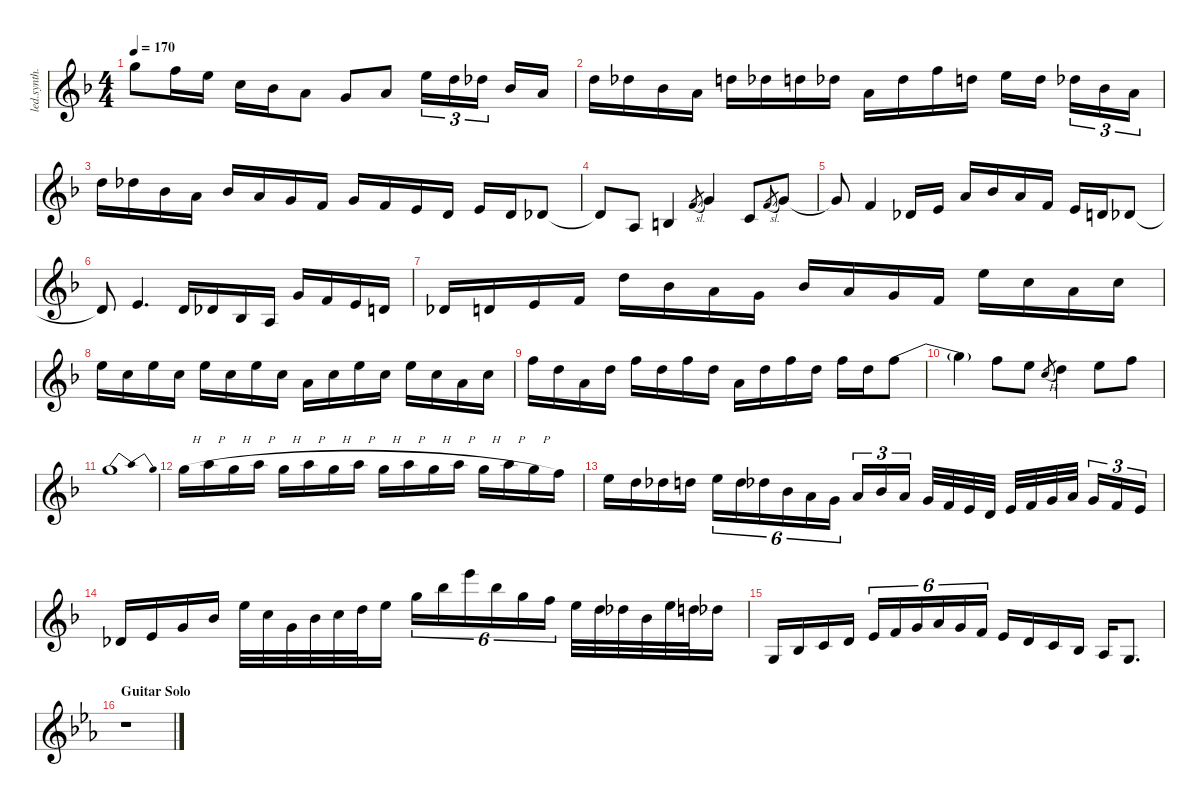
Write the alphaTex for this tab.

\defaultSystemsLayout 4
\hideDynamics
\bracketExtendMode nobrackets
\otherSystemsTrackNameOrientation horizontal
\track ("Keyboards" "led.synth.") {instrument lead1square}
\staff {score}
\tuning (E4 B3 G3 D3 A2 E2)
\ts (4 4)
\tempo 170
\clef g2
\ks f
15.1{t acc forcenatural}.8{dy f beam Down} 13.1{acc forcenatural}.16{beam Down} 12.1{acc forcenatural}.16{beam Down} 13.2{acc forcenatural}.16{beam Down} 15.3{acc b}.16{beam Down} 14.3{acc forcenatural}.8{beam Down} 12.3{acc forcenatural}.8{beam Up} 14.3{acc forcenatural}.8{beam Up} 12.1{acc forcenatural}.16{tu (3 2) beam Down} 15.2{acc forcenatural}.16{tu (3 2) beam Down} 14.2{acc b}.16{tu (3 2) beam Down} 15.3{acc b}.16{beam Up} 14.3{acc forcenatural}.16{beam Up} |
15.2{acc forcenatural}.16{beam Down} 14.2{acc b}.16{beam Down} 15.3{acc b}.16{beam Down} 14.3{acc forcenatural}.16{beam Down} 15.2{acc forcenatural}.16{beam Down} 14.2{acc b}.16{beam Down} 15.2{acc forcenatural}.16{beam Down} 14.2{acc b}.16{beam Down} 14.3{acc forcenatural}.16{beam Down} 14.2{acc b}.16{beam Down} 13.1{acc forcenatural}.16{beam Down} 15.2{acc forcenatural}.16{beam Down} 12.1{acc forcenatural}.16{beam Down} 15.2{acc forcenatural}.16{beam Down} 14.2{acc b}.16{tu (3 2) beam Down} 15.3{acc b}.16{tu (3 2) beam Down} 14.3{acc forcenatural}.16{tu (3 2) beam Down} |
15.2{acc forcenatural}.16{beam Down} 14.2{acc b}.16{beam Down} 15.3{acc b}.16{beam Down} 14.3{acc forcenatural}.16{beam Down} 15.3{acc b}.16{beam Up} 14.3{acc forcenatural}.16{beam Up} 12.3{acc forcenatural}.16{beam Up} 15.4{acc forcenatural}.16{beam Up} 12.3{acc forcenatural}.16{beam Up} 15.4{acc forcenatural}.16{beam Up} 14.4{acc forcenatural}.16{beam Up} 12.4{acc forcenatural}.16{beam Up} 14.4{acc forcenatural}.16{beam Up} 12.4{acc forcenatural}.16{beam Up} 16.5{acc b}.8{beam Up} |
16.5{t acc b}.8{beam Up} 12.5{acc forcenatural}.8{beam Up} 14.5{acc forcenatural}.4{beam Up} 15.4{sl acc forcenatural}.8{gr dy mf beam Up} 17.4{acc forcenatural}.4{dy f beam Up} 15.5{acc forcenatural}.8{beam Up} 15.4{sl acc forcenatural}.8{gr dy mf beam Up} 17.4{acc forcenatural}.8{dy f beam Up} |
17.4{t acc forcenatural}.8{beam Up} 15.4{acc forcenatural}.4{beam Up} 16.5{acc b}.16{beam Up} 14.4{acc forcenatural}.16{beam Up} 14.3{acc forcenatural}.16{beam Up} 15.3{acc b}.16{beam Up} 14.3{acc forcenatural}.16{beam Up} 15.4{acc forcenatural}.16{beam Up} 14.4{acc forcenatural}.16{beam Up} 12.4{acc forcenatural}.16{beam Up} 16.5{acc b}.8{beam Up} |
16.5{t acc b}.8{beam Up} 14.4{acc forcenatural}.4{d beam Up} 12.4{acc forcenatural}.16{beam Up} 16.5{acc b}.16{beam Up} 13.5{acc b}.16{beam Up} 12.5{acc forcenatural}.16{beam Up} 12.3{acc forcenatural}.16{beam Up} 15.4{acc forcenatural}.16{beam Up} 14.4{acc forcenatural}.16{beam Up} 12.4{acc forcenatural}.16{beam Up} |
16.5{acc b}.16{beam Up} 12.4{acc forcenatural}.16{beam Up} 14.4{acc forcenatural}.16{beam Up} 15.4{acc forcenatural}.16{beam Up} 15.2{acc forcenatural}.16{beam Down} 15.3{acc b}.16{beam Down} 14.3{acc forcenatural}.16{beam Down} 12.3{acc forcenatural}.16{beam Down} 15.3{acc b}.16{beam Up} 19.4{acc forcenatural}.16{beam Up} 12.3{acc forcenatural}.16{beam Up} 15.4{acc forcenatural}.16{beam Up} 12.1{acc forcenatural}.16{beam Down} 13.2{acc forcenatural}.16{beam Down} 14.3{acc forcenatural}.16{beam Down} 13.2{acc forcenatural}.16{beam Down} |
17.2{acc forcenatural}.16{beam Down} 17.3{acc forcenatural}.16{beam Down} 17.2{acc forcenatural}.16{beam Down} 13.2{acc forcenatural}.16{beam Down} 17.2{acc forcenatural}.16{beam Down} 17.3{acc forcenatural}.16{beam Down} 17.2{acc forcenatural}.16{beam Down} 13.2{acc forcenatural}.16{beam Down} 14.3{acc forcenatural}.16{beam Down} 13.2{acc forcenatural}.16{beam Down} 17.2{acc forcenatural}.16{beam Down} 13.2{acc forcenatural}.16{beam Down} 17.2{acc forcenatural}.16{beam Down} 13.2{acc forcenatural}.16{beam Down} 14.3{acc forcenatural}.16{beam Down} 13.2{acc forcenatural}.16{beam Down} |
13.1{acc forcenatural}.16{beam Down} 15.2{acc forcenatural}.16{beam Down} 14.3{acc forcenatural}.16{beam Down} 15.2{acc forcenatural}.16{beam Down} 13.1{acc forcenatural}.16{beam Down} 15.2{acc forcenatural}.16{beam Down} 13.1{acc forcenatural}.16{beam Down} 15.2{acc forcenatural}.16{beam Down} 14.3{acc forcenatural}.16{beam Down} 15.2{acc forcenatural}.16{beam Down} 13.1{acc forcenatural}.16{beam Down} 15.2{acc forcenatural}.16{beam Down} 13.1{acc forcenatural}.16{beam Down} 15.2{acc forcenatural}.16{beam Down} 13.1{be (bend 0 0 60 4) acc forcenatural}.8{beam Down} |
13.1{be (hold 0 4 60 4) t}.4{beam Down} 13.1{acc forcenatural}.8{beam Down} 12.1{acc forcenatural}.8{beam Down} 13.2{h acc forcenatural}.8{gr dy mp beam Up} 15.2{acc forcenatural}.4{dy f beam Down} 12.1{acc forcenatural}.8{beam Down} 13.1{acc forcenatural}.8{beam Down} |
15.1{be (bendrelease 0 0 7.999999799999999 4 51.999998399999996 4 60 0) acc forcenatural}.1{beam Down} |
15.1{h acc forcenatural}.16{beam Down} 17.1{h acc forcenatural}.16{beam Down} 15.1{h acc forcenatural}.16{beam Down} 17.1{h acc forcenatural}.16{beam Down} 15.1{h acc forcenatural}.16{beam Down} 17.1{h acc forcenatural}.16{beam Down} 15.1{h acc forcenatural}.16{beam Down} 17.1{h acc forcenatural}.16{beam Down} 15.1{h acc forcenatural}.16{beam Down} 17.1{h acc forcenatural}.16{beam Down} 15.1{h acc forcenatural}.16{beam Down} 17.1{h acc forcenatural}.16{beam Down} 15.1{h acc forcenatural}.16{beam Down} 17.1{h acc forcenatural}.16{beam Down} 15.1{h acc forcenatural}.16{beam Down} 13.1{acc forcenatural}.16{beam Down} |
12.1{acc forcenatural}.16{beam Down} 15.2{acc forcenatural}.16{beam Down} 14.2{acc b}.16{beam Down} 15.2{acc forcenatural}.16{beam Down} 12.1{acc forcenatural}.16{tu (6 4) beam Down} 15.2{acc forcenatural}.16{tu (6 4) beam Down} 14.2{acc b}.16{tu (6 4) beam Down} 15.3{acc b}.16{tu (6 4) beam Down} 14.3{acc forcenatural}.16{tu (6 4) beam Down} 12.3{acc forcenatural}.16{tu (6 4) beam Down} 14.3{acc forcenatural}.16{tu (3 2) beam Up} 15.3{acc b}.16{tu (3 2) beam Up} 14.3{acc forcenatural}.16{tu (3 2) beam Up} 12.3{acc forcenatural}.32{beam Up} 15.4{acc forcenatural}.32{beam Up} 14.4{acc forcenatural}.32{beam Up} 12.4{acc forcenatural}.32{beam Up} 14.4{acc forcenatural}.32{beam Up} 15.4{acc forcenatural}.32{beam Up} 12.3{acc forcenatural}.32{beam Up} 14.3{acc forcenatural}.32{beam Up} 12.3{acc forcenatural}.16{tu (3 2) beam Up} 15.4{acc forcenatural}.16{tu (3 2) beam Up} 14.4{acc forcenatural}.16{tu (3 2) beam Up} |
16.5{acc b}.16{beam Up} 14.4{acc forcenatural}.16{beam Up} 12.3{acc forcenatural}.16{beam Up} 15.3{acc b}.16{beam Up} 12.1{acc forcenatural}.32{beam Down} 13.2{acc forcenatural}.32{beam Down} 12.3{acc forcenatural}.32{beam Down} 15.3{acc b}.32{beam Down} 13.2{acc forcenatural}.32{beam Down} 15.2{acc forcenatural}.32{beam Down} 12.1{acc forcenatural}.16{beam Down} 15.1{acc forcenatural}.16{tu (6 4) beam Down} 18.1{acc b}.16{tu (6 4) beam Down} 24.1{acc forcenatural}.16{tu (6 4) beam Down} 18.1{acc b}.16{tu (6 4) beam Down} 20.2{acc forcenatural}.16{tu (6 4) beam Down} 13.1{acc forcenatural}.16{tu (6 4) beam Down} 12.1{acc forcenatural}.32{beam Down} 15.2{acc forcenatural}.32{beam Down} 14.2{acc b}.32{beam Down} 15.3{acc b}.32{beam Down} 12.1{acc forcenatural}.32{beam Down} 15.2{acc forcenatural}.32{beam Down} 14.2{acc b}.16{beam Down} |
0.3{acc forcenatural}.16{beam Up} 3.3{acc b}.16{beam Up} 1.2{acc forcenatural}.16{beam Up} 3.2{acc forcenatural}.16{beam Up} 0.1{acc forcenatural}.16{tu (6 4) beam Up} 1.1{acc forcenatural}.16{tu (6 4) beam Up} 3.1{acc forcenatural}.16{tu (6 4) beam Up} 5.1{acc forcenatural}.16{tu (6 4) beam Up} 3.1{acc forcenatural}.16{tu (6 4) beam Up} 1.1{acc forcenatural}.16{tu (6 4) beam Up} 0.1{acc forcenatural}.16{beam Up} 3.2{acc forcenatural}.16{beam Up} 1.2{acc forcenatural}.16{beam Up} 3.3{acc b}.16{beam Up} 2.3{acc forcenatural}.16{beam Up} 0.3{acc forcenatural}.8{d beam Up} |
\section ("" "Guitar Solo")
\ks eb
r.1{beam Down}
